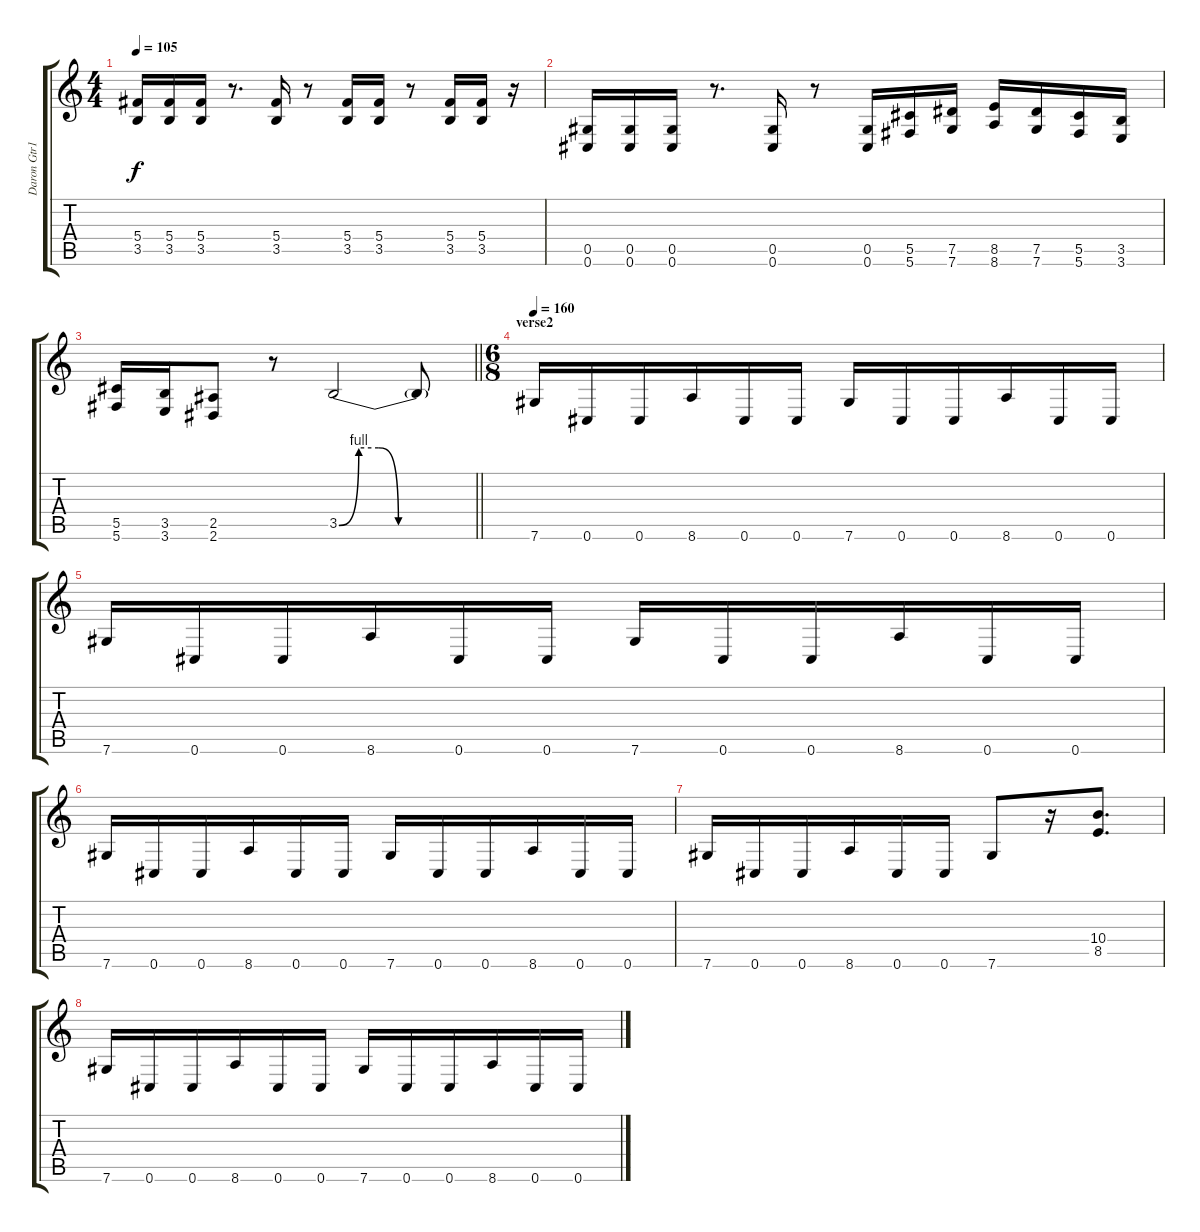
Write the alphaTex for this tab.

\track ("Daron Gtr1" "Daron Gtr1") {instrument distortionguitar}
\staff {score tabs}
\tuning (Eb4 Bb3 Gb3 Db3 Ab2 Db2) {hide}
\ts (4 4)
\tempo 105
\clef g2
\ks c
(5.4 3.5).16{dy f} (5.4 3.5).16 (5.4 3.5).16 r.8{d} (5.4 3.5).16 r.8 (5.4 3.5).16 (5.4 3.5).16 r.8 (5.4 3.5).16 (5.4 3.5).16 r.16 |
(0.5 0.6).16 (0.5 0.6).16 (0.5 0.6).16 r.8{d} (0.5 0.6).16 r.8 (0.5 0.6).16 (5.5 5.6).16 (7.5 7.6).16 (8.5 8.6).16 (7.5 7.6).16 (5.5 5.6).16 (3.5 3.6).16 |
\barLineRight lightlight
(5.5 5.6).16 (3.5 3.6).16 (2.5 2.6).8 r.8 3.5{be (custom 0 0 15 4 30 4 45 0 60 0)}.2 3.5{be (hold 0 0 60 0) t}.8 |
\ts (6 8)
\section ("" "verse2")
\tempo 160
7.6.16 0.6.16 0.6.16 8.6.16 0.6.16 0.6.16 7.6.16 0.6.16 0.6.16 8.6.16 0.6.16 0.6.16 |
7.6.16 0.6.16 0.6.16 8.6.16 0.6.16 0.6.16 7.6.16 0.6.16 0.6.16 8.6.16 0.6.16 0.6.16 |
7.6.16 0.6.16 0.6.16 8.6.16 0.6.16 0.6.16 7.6.16 0.6.16 0.6.16 8.6.16 0.6.16 0.6.16 |
7.6.16 0.6.16 0.6.16 8.6.16 0.6.16 0.6.16 7.6.8 r.16 (10.4 8.5).8{d} |
7.6.16 0.6.16 0.6.16 8.6.16 0.6.16 0.6.16 7.6.16 0.6.16 0.6.16 8.6.16 0.6.16 0.6.16
